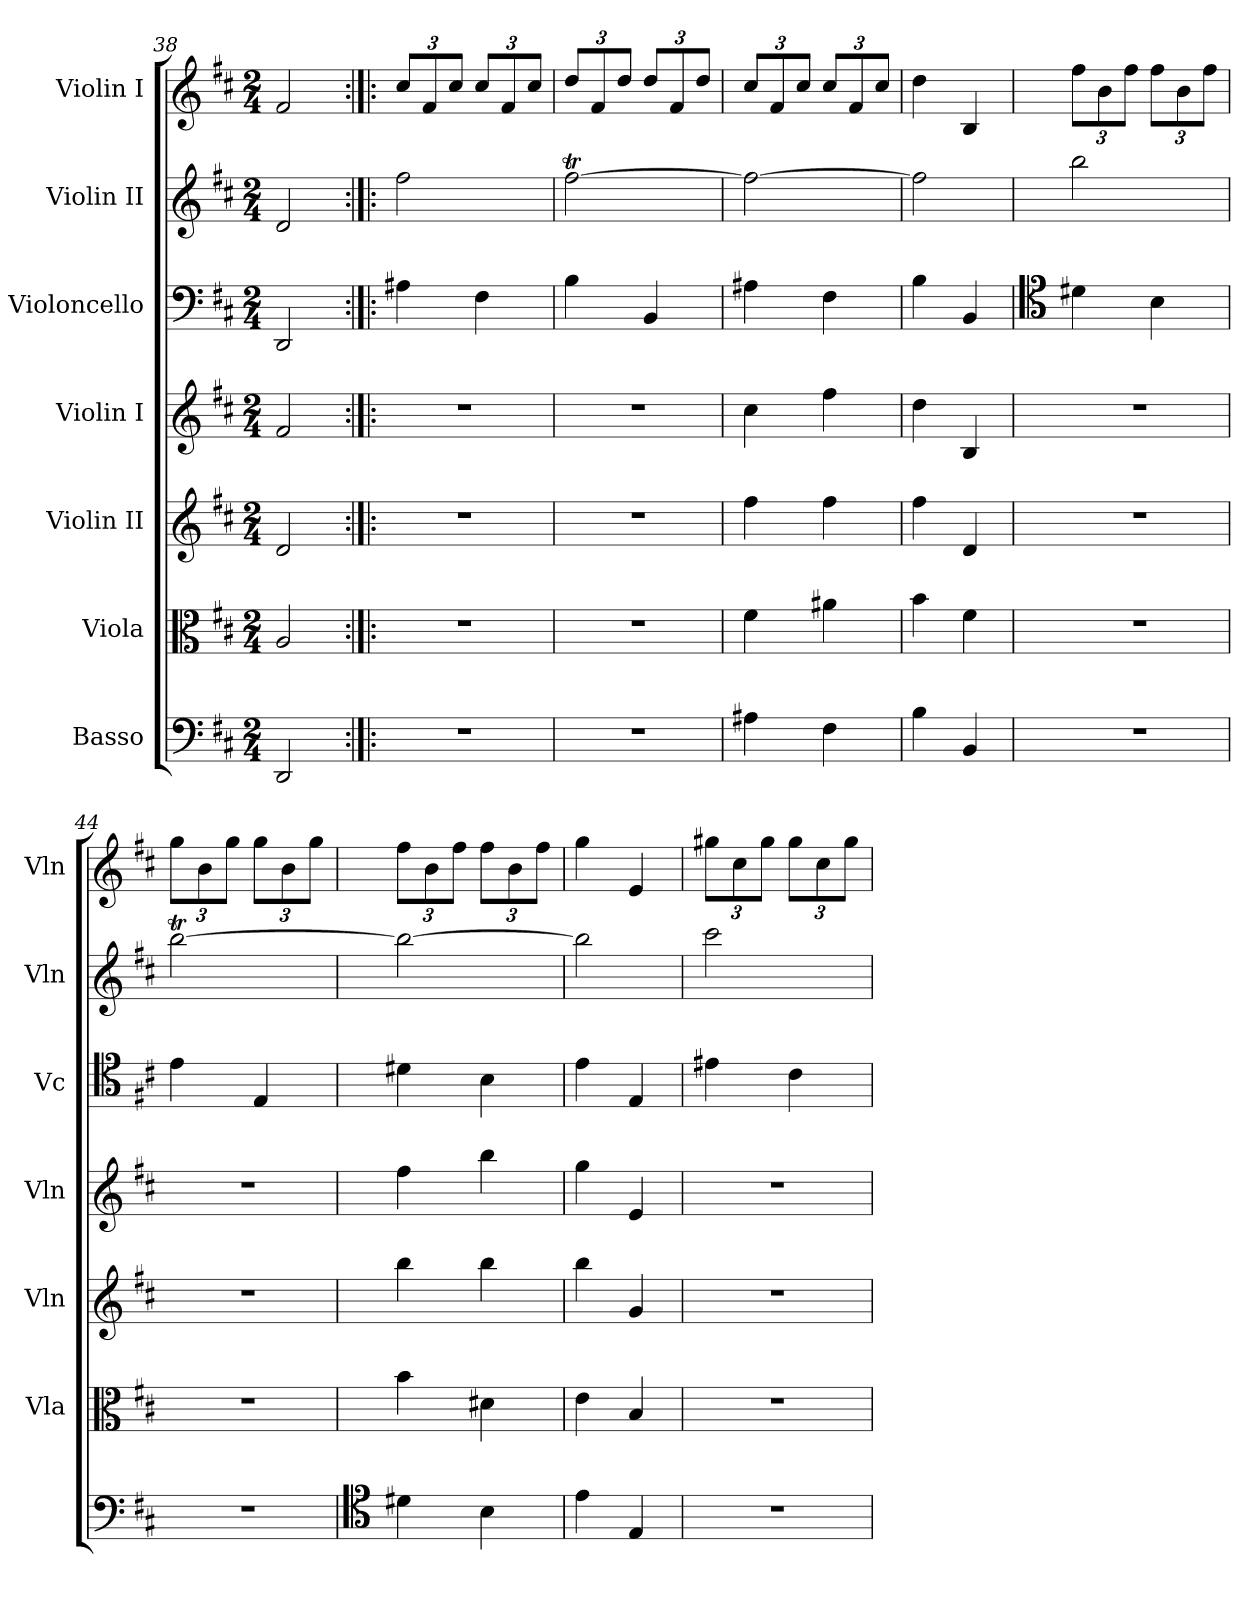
**kern	**kern	**kern	**kern	**kern	**kern	**kern
*part7	*part6	*part5	*part4	*part3	*part2	*part1
*staff7	*staff6	*staff5	*staff4	*staff3	*staff2	*staff1
*I"Basso	*I"Viola	*I"Violin II	*I"Violin I	*I"Violoncello	*I"Violin II	*I"Violin I
*	*I'Vla	*I'Vln	*I'Vln	*I'Vc	*I'Vln	*I'Vln
*clefF4	*clefC3	*clefG2	*clefG2	*clefF4	*clefG2	*clefG2
*k[f#c#]	*k[f#c#]	*k[f#c#]	*k[f#c#]	*k[f#c#]	*k[f#c#]	*k[f#c#]
*M2/4	*M2/4	*M2/4	*M2/4	*M2/4	*M2/4	*M2/4
=38	=38	=38	=38	=38	=38	=38
2DD/	2A/	2d/	2f#/	2DD/	2d/	2f#/
=39:|!|:	=39:|!|:	=39:|!|:	=39:|!|:	=39:|!|:	=39:|!|:	=39:|!|:
*	*	*	*	*	*	*Xbrackettup
2r	2r	2r	2r	4A#X\	2ff#\	12cc#/L
.	.	.	.	.	.	12f#/
.	.	.	.	.	.	12cc#/J
.	.	.	.	4F#\	.	12cc#/L
.	.	.	.	.	.	12f#/
.	.	.	.	.	.	12cc#/J
!!LO:PB:g=z
=40	=40	=40	=40	=40	=40	=40
2r	2r	2r	2r	4B\	[2ff#t\	12dd/L
.	.	.	.	.	.	12f#/
.	.	.	.	.	.	12dd/J
.	.	.	.	4BB/	.	12dd/L
.	.	.	.	.	.	12f#/
.	.	.	.	.	.	12dd/J
=41	=41	=41	=41	=41	=41	=41
4A#X\	4f#\	4ff#\	4cc#\	4A#X\	2ff#\_	12cc#/L
.	.	.	.	.	.	12f#/
.	.	.	.	.	.	12cc#/J
4F#\	4a#X\	4ff#\	4ff#\	4F#\	.	12cc#/L
.	.	.	.	.	.	12f#/
.	.	.	.	.	.	12cc#/J
=42	=42	=42	=42	=42	=42	=42
4B\	4b\	4ff#\	4dd\	4B\	2ff#TTT\]	4dd\
4BB/	4f#\	4d/	4B/	4BB/	.	4B/
=43	=43	=43	=43	=43	=43	=43
*	*	*	*	*clefC4	*	*
2r	2r	2r	2r	4d#X\	2bb\	12ff#\L
.	.	.	.	.	.	12b\
.	.	.	.	.	.	12ff#\J
.	.	.	.	4B\	.	12ff#\L
.	.	.	.	.	.	12b\
.	.	.	.	.	.	12ff#\J
=44	=44	=44	=44	=44	=44	=44
2r	2r	2r	2r	4e\	[2bbT\	12gg\L
.	.	.	.	.	.	12b\
.	.	.	.	.	.	12gg\J
.	.	.	.	4E/	.	12gg\L
.	.	.	.	.	.	12b\
.	.	.	.	.	.	12gg\J
=45	=45	=45	=45	=45	=45	=45
*clefC4	*	*	*	*	*	*
4d#X\	4b\	4bb\	4ff#\	4d#X\	2bb\_	12ff#\L
.	.	.	.	.	.	12b\
.	.	.	.	.	.	12ff#\J
4B\	4d#X\	4bb\	4bb\	4B\	.	12ff#\L
.	.	.	.	.	.	12b\
.	.	.	.	.	.	12ff#\J
=46	=46	=46	=46	=46	=46	=46
4e\	4e\	4bb\	4gg\	4e\	2bbTTT\]	4gg\
4E/	4B/	4g/	4e/	4E/	.	4e/
=47	=47	=47	=47	=47	=47	=47
2r	2r	2r	2r	4e#X\	2ccc#\	12gg#X\L
.	.	.	.	.	.	12cc#\
.	.	.	.	.	.	12gg#\J
.	.	.	.	4c#\	.	12gg#\L
.	.	.	.	.	.	12cc#\
.	.	.	.	.	.	12gg#\J
=	=	=	=	=	=	=
*-	*-	*-	*-	*-	*-	*-
